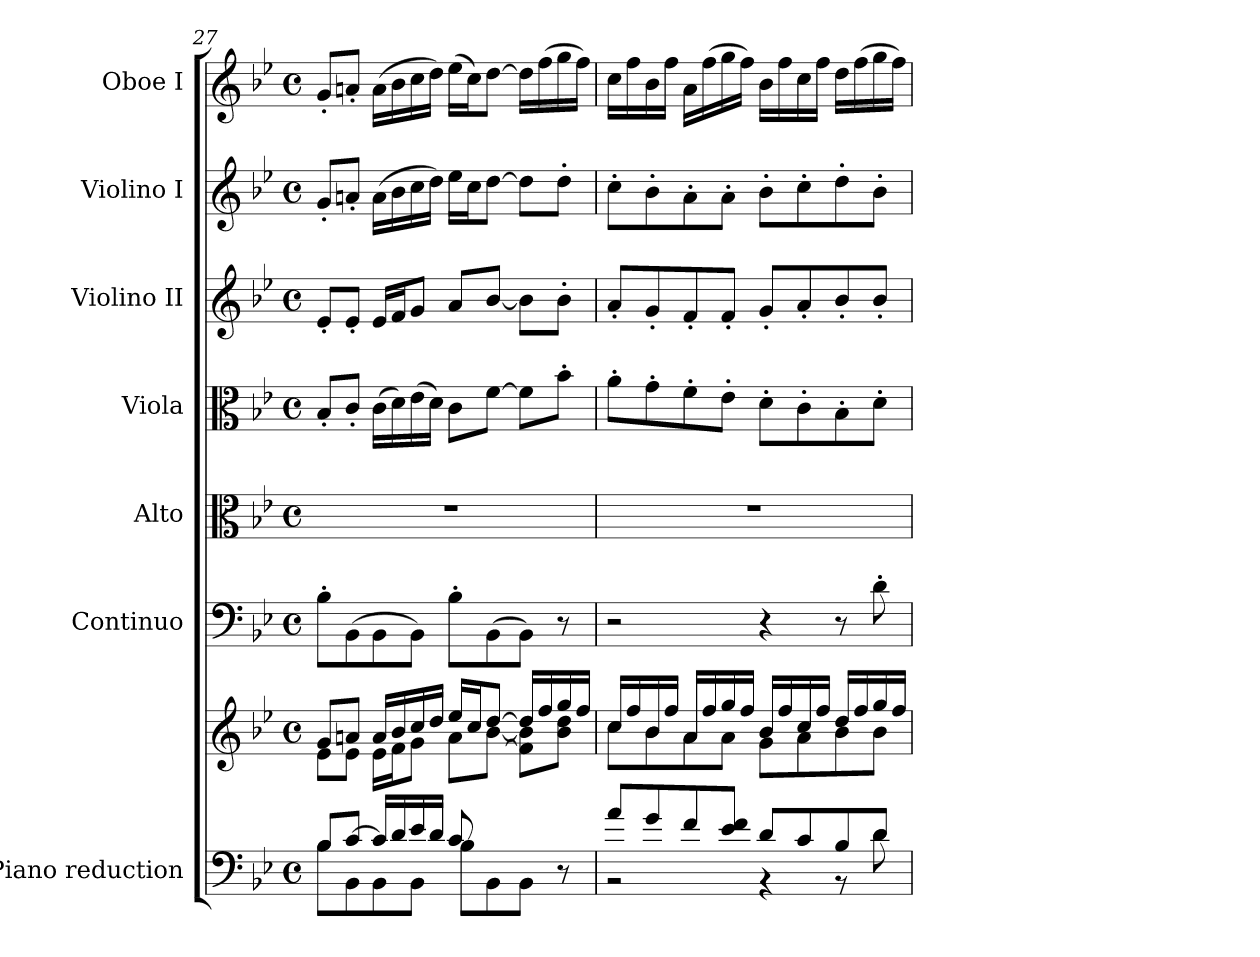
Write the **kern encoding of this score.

**kern	**kern	**kern	**kern	**kern	**kern	**kern	**kern
*part7	*part7	*part6	*part5	*part4	*part3	*part2	*part1
*staff8	*staff7	*staff6	*staff5	*staff4	*staff3	*staff2	*staff1
*I"Piano reduction	*	*I"Continuo	*I"Alto	*I"Viola	*I"Violino II	*I"Violino I	*I"Oboe I
*I'Pno	*	*	*	*I'Vla	*I'Vln	*I'Vln	*I'Ob
*clefF4	*clefG2	*clefF4	*clefC3	*clefC3	*clefG2	*clefG2	*clefG2
*k[b-e-]	*k[b-e-]	*k[b-e-]	*k[b-e-]	*k[b-e-]	*k[b-e-]	*k[b-e-]	*k[b-e-]
*M4/4	*M4/4	*M4/4	*M4/4	*M4/4	*M4/4	*M4/4	*M4/4
*met(c)	*met(c)	*met(c)	*met(c)	*met(c)	*met(c)	*met(c)	*met(c)
=27	=27	=27	=27	=27	=27	=27	=27
*^	*^	*	*	*	*	*	*
*	*	*	*^	*	*	*	*	*	*
8B-/L	8B-\L	8g/L	8e-\L	8ryy	8B-'\L	1r	8B-'/L	8e-'/L	8g'/L	8g'/L
*	*	*	*v	*v	*	*	*	*	*	*
[8c/J	8BB-\	8an/J	8e-\J	(>8BB-\	.	8c'/J	8e-'/J	8an'/J	8an'/J
16c/LL]	8BB-\	16a/LL	16e-\LL	8BB-\	.	(>16c\LL	16e-/LL	(>16a\LL	(>16a\LL
16d/	.	16b-/	16f\J	.	.	16d\)	16f/J	16b-\	16b-\
16e-/	8BB-\J	16cc/	8g\J	8BB-\J)	.	(>16e-\	8g/J	16cc\	16cc\
16d/JJ	.	16dd/JJ	.	.	.	16d\JJ)	.	16dd\JJ)	16dd\JJ)
8c/L	8B-\L	16ee-/LL	8a\L	8B-'\L	.	8c\L	8a/L	16ee-\LL	(>16ee-\LL
.	.	16cc/J	.	.	.	.	.	16cc\J	16cc\J)
*	*	*	*^	*	*	*	*	*	*
8ryy	8BB-\	[8dd/J	[8b-\J	[8f\J	(>8BB-\	.	[8f\J	[8b-/J	[8dd\J	[8dd\J
8ryy	8BB-\J	16dd/LL]	8f\] 8b-\]L	4ryy	8BB-\J)	.	8f\L]	8b-\L]	8dd\L]	16dd\LL]
.	.	16ff/	.	.	.	.	.	.	.	(>16ff\
8r	8ryy	16gg/	8b-\ 8dd\J	.	8r	.	8b-'\J	8b-'\J	8dd'\J	16gg\
.	.	16ff/JJ	.	.	.	.	.	.	.	16ff\JJ)
*	*	*	*v	*v	*	*	*	*	*	*
=28	=28	=28	=28	=28	=28	=28	=28	=28	=28
8a/L	2r	16cc/LL	8cc\L	2r	1r	8a'\L	8a'/L	8cc'\L	16cc\LL
.	.	16ff/	.	.	.	.	.	.	16ff\
8g/	.	16b-/	8b-\	.	.	8g'\	8g'/	8b-'\	16b-\
.	.	16ff/JJ	.	.	.	.	.	.	16ff\JJ
8f/	.	16a/LL	8a\	.	.	8f'\	8f'/	8a'\	16a\LL
.	.	16ff/	.	.	.	.	.	.	(>16ff\
8e-/ 8f/J	.	16gg/	8a\J	.	.	8e-'\J	8f'/J	8a'\J	16gg\
.	.	16ff/JJ	.	.	.	.	.	.	16ff\JJ)
8d/L	4r	16b-/LL	8g\L	4r	.	8d'\L	8g'/L	8b-'\L	16b-\LL
.	.	16ff/	.	.	.	.	.	.	16ff\
8c/	.	16cc/	8a\	.	.	8c'\	8a'/	8cc'\	16cc\
.	.	16ff/JJ	.	.	.	.	.	.	16ff\JJ
8B-/	8r	16dd/LL	8b-\	8r	.	8B-'\	8b-'/	8dd'\	16dd\LL
.	.	16ff/	.	.	.	.	.	.	(>16ff\
8d/J	8d\	16gg/	8b-\J	8d'\	.	8d'\J	8b-'/J	8b-'\J	16gg\
.	.	16ff/JJ	.	.	.	.	.	.	16ff\JJ)
*v	*v	*	*	*	*	*	*	*	*
*	*v	*v	*	*	*	*	*	*
=	=	=	=	=	=	=	=
*-	*-	*-	*-	*-	*-	*-	*-
